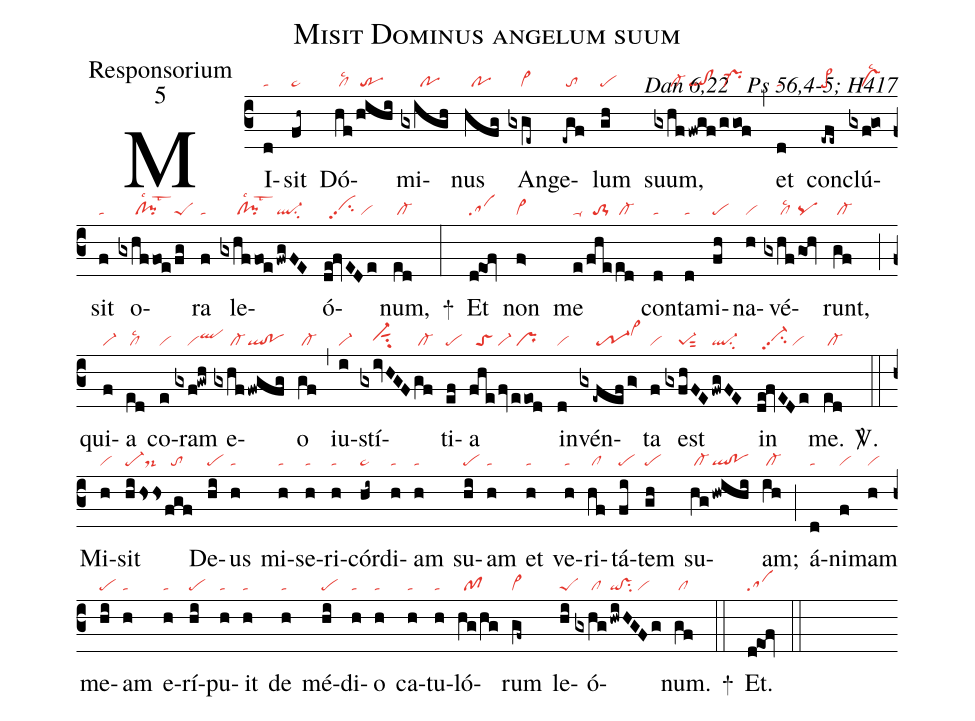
name:Misit Dominus angelum suum;
office-part:Responsorium;
mode:5;
commentary:Dan 6,22 ꝟ Ps 56,4-5; H417;
nabc-lines:1;
%%
(c3)
MI(d|ta)sit(fh~|pe~) Dó(hf|/cllsc2|/hihi|/tr)mi(gxigh|//////po)nus(hfg|//po) An(gxge~|////cl~)ge(-egf|/to)lum(gh|pe) suum,(gxhf|/////cl-|/fwgf|ql!cl|/ggof|/pr-) (,)
et(d|ta) con(-efe~|pe>)clú(gxf!go|////vslsc2)sit(f|ta) o(gxhffoe|/////cl!pilsc1lst3|/fg|peS)ra(f|ta) le(gxhffoe|/////cl!pilsc1lst3|/fwgFE|ql-su2)ó(de!fvEDe|//vihhpp2su2/vi)num,(ed|/cl-) +(:)
Et(d!eof|sa) non(f>|vi>) me(e|ta-|/fhe|//to-1|/ed|/cl-) con(d|ta)ta(d|ta)mi(fh|pe)na(h|vi)vé(gxhf|/////cllsc2|/goh|pq)runt,(gf|/cl-) (;)
qui(f|vi-)a(ed|/cllsc2) co(e|vi)ram(gxf!gwh|////viqlhi) e(gxhf|/////cl-|/fwgfg|ql!po)o(gf|/cl-) (,)
iu(i|vi-)stí(gxivHGF|////vi-hhsut1su2|gf|/cl-)ti(ef|pe)a(fhe|//toS|fveeod|vi-/pr) in(d|vi)vén(gx-efef/g>|/////tr-1vi>hj)ta(f|vi) est(gxfhFE|////pe-1sut2|fwgFE|ql-su2) in(de!fvEDe|//vi-hhpp2su2/vi) me.(ed|/cl-) <sp>V/</sp>.(::)
Mi(h|vi)sit(hi|pe-|/hss|//ds-|/fgf|//to) De(hi|pe)us(h|ta) mi(h|ta)se(h|ta)ri(h|ta)cór(hi~|pe~)di(h|ta)am(h|ta) su(hi|pe)am(h|ta) et(h|ta) ve(h|ta)ri(hf|/cl)tá(fi|pe)tem(gh|pe) su(hg|/cl-|!hwihi|ql!po)am;(ih|/cl-) (;)
á(d|ta)ni(f|vi)mam(h|vi) me(hi|pe)am(h|ta) e(h|ta)rí(hi|pe)pu(h|ta)it(h|ta) de(h|ta) mé(hi|pe)di(h|ta)o(h|ta) ca(h|ta)tu(h|ta)ló(hg/hg|//pf)rum(gf~|cl~) le(hi|peS)ó(gxhg|/////cl|!hwiHGFg|qi!vssu2/vi)num.(gf|/cl) +(::)
Et.(d!eof|sa) (::)
